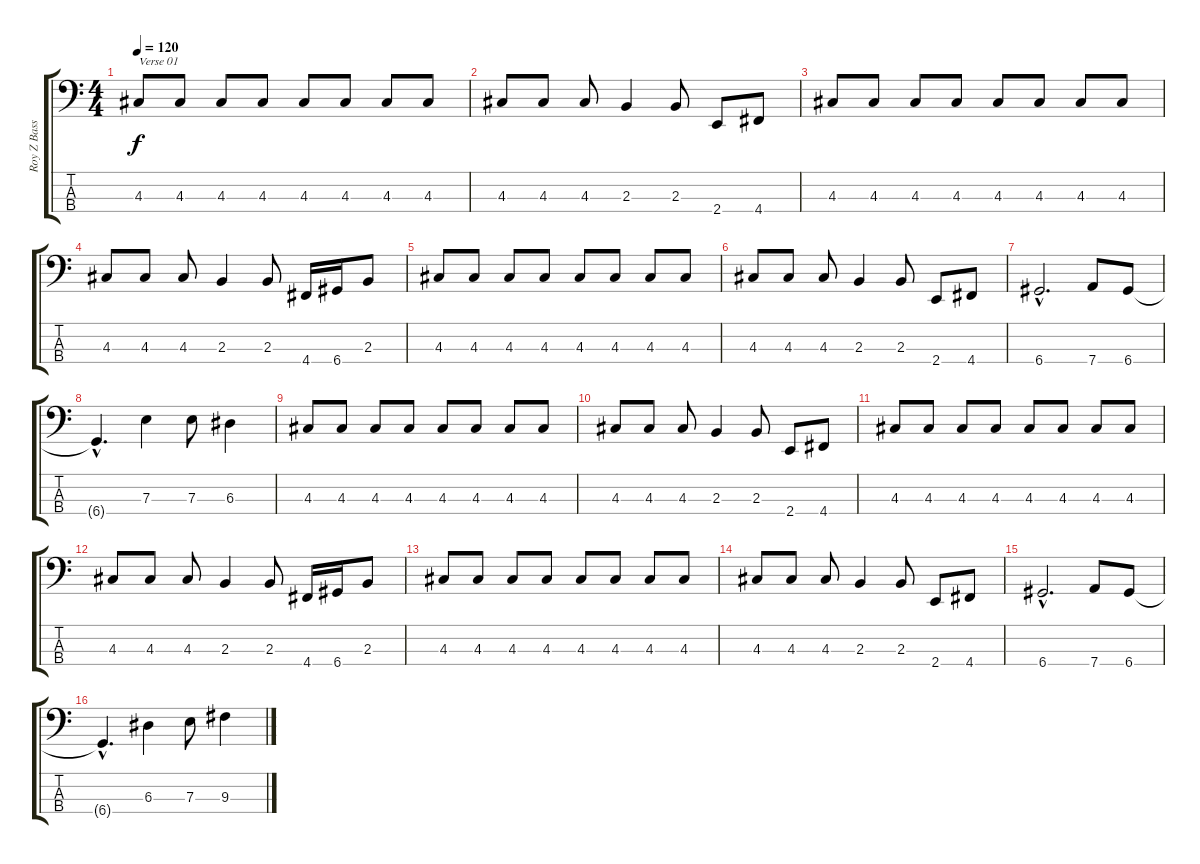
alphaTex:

\track ("Roy Z Bass" "Roy Z Bass") {instrument electricbasspick}
\staff {score tabs}
\tuning (G2 D2 A1 D1) {hide}
\ts (4 4)
\tempo 120
\clef f4
\ks c
4.3.8{txt "Verse 01" dy f} 4.3.8 4.3.8 4.3.8 4.3.8 4.3.8 4.3.8 4.3.8 |
4.3.8 4.3.8 4.3.8 2.3.4 2.3.8 2.4.8 4.4.8 |
4.3.8 4.3.8 4.3.8 4.3.8 4.3.8 4.3.8 4.3.8 4.3.8 |
4.3.8 4.3.8 4.3.8 2.3.4 2.3.8 4.4.16 6.4.16 2.3.8 |
4.3.8 4.3.8 4.3.8 4.3.8 4.3.8 4.3.8 4.3.8 4.3.8 |
4.3.8 4.3.8 4.3.8 2.3.4 2.3.8 2.4.8 4.4.8 |
6.4{hac}.2{d} 7.4.8 6.4.8 |
6.4{hac t}.4{d} 7.3.4 7.3.8 6.3.4 |
4.3.8 4.3.8 4.3.8 4.3.8 4.3.8 4.3.8 4.3.8 4.3.8 |
4.3.8 4.3.8 4.3.8 2.3.4 2.3.8 2.4.8 4.4.8 |
4.3.8 4.3.8 4.3.8 4.3.8 4.3.8 4.3.8 4.3.8 4.3.8 |
4.3.8 4.3.8 4.3.8 2.3.4 2.3.8 4.4.16 6.4.16 2.3.8 |
4.3.8 4.3.8 4.3.8 4.3.8 4.3.8 4.3.8 4.3.8 4.3.8 |
4.3.8 4.3.8 4.3.8 2.3.4 2.3.8 2.4.8 4.4.8 |
6.4{hac}.2{d} 7.4.8 6.4.8 |
6.4{hac t}.4{d} 6.3.4 7.3.8 9.3.4
